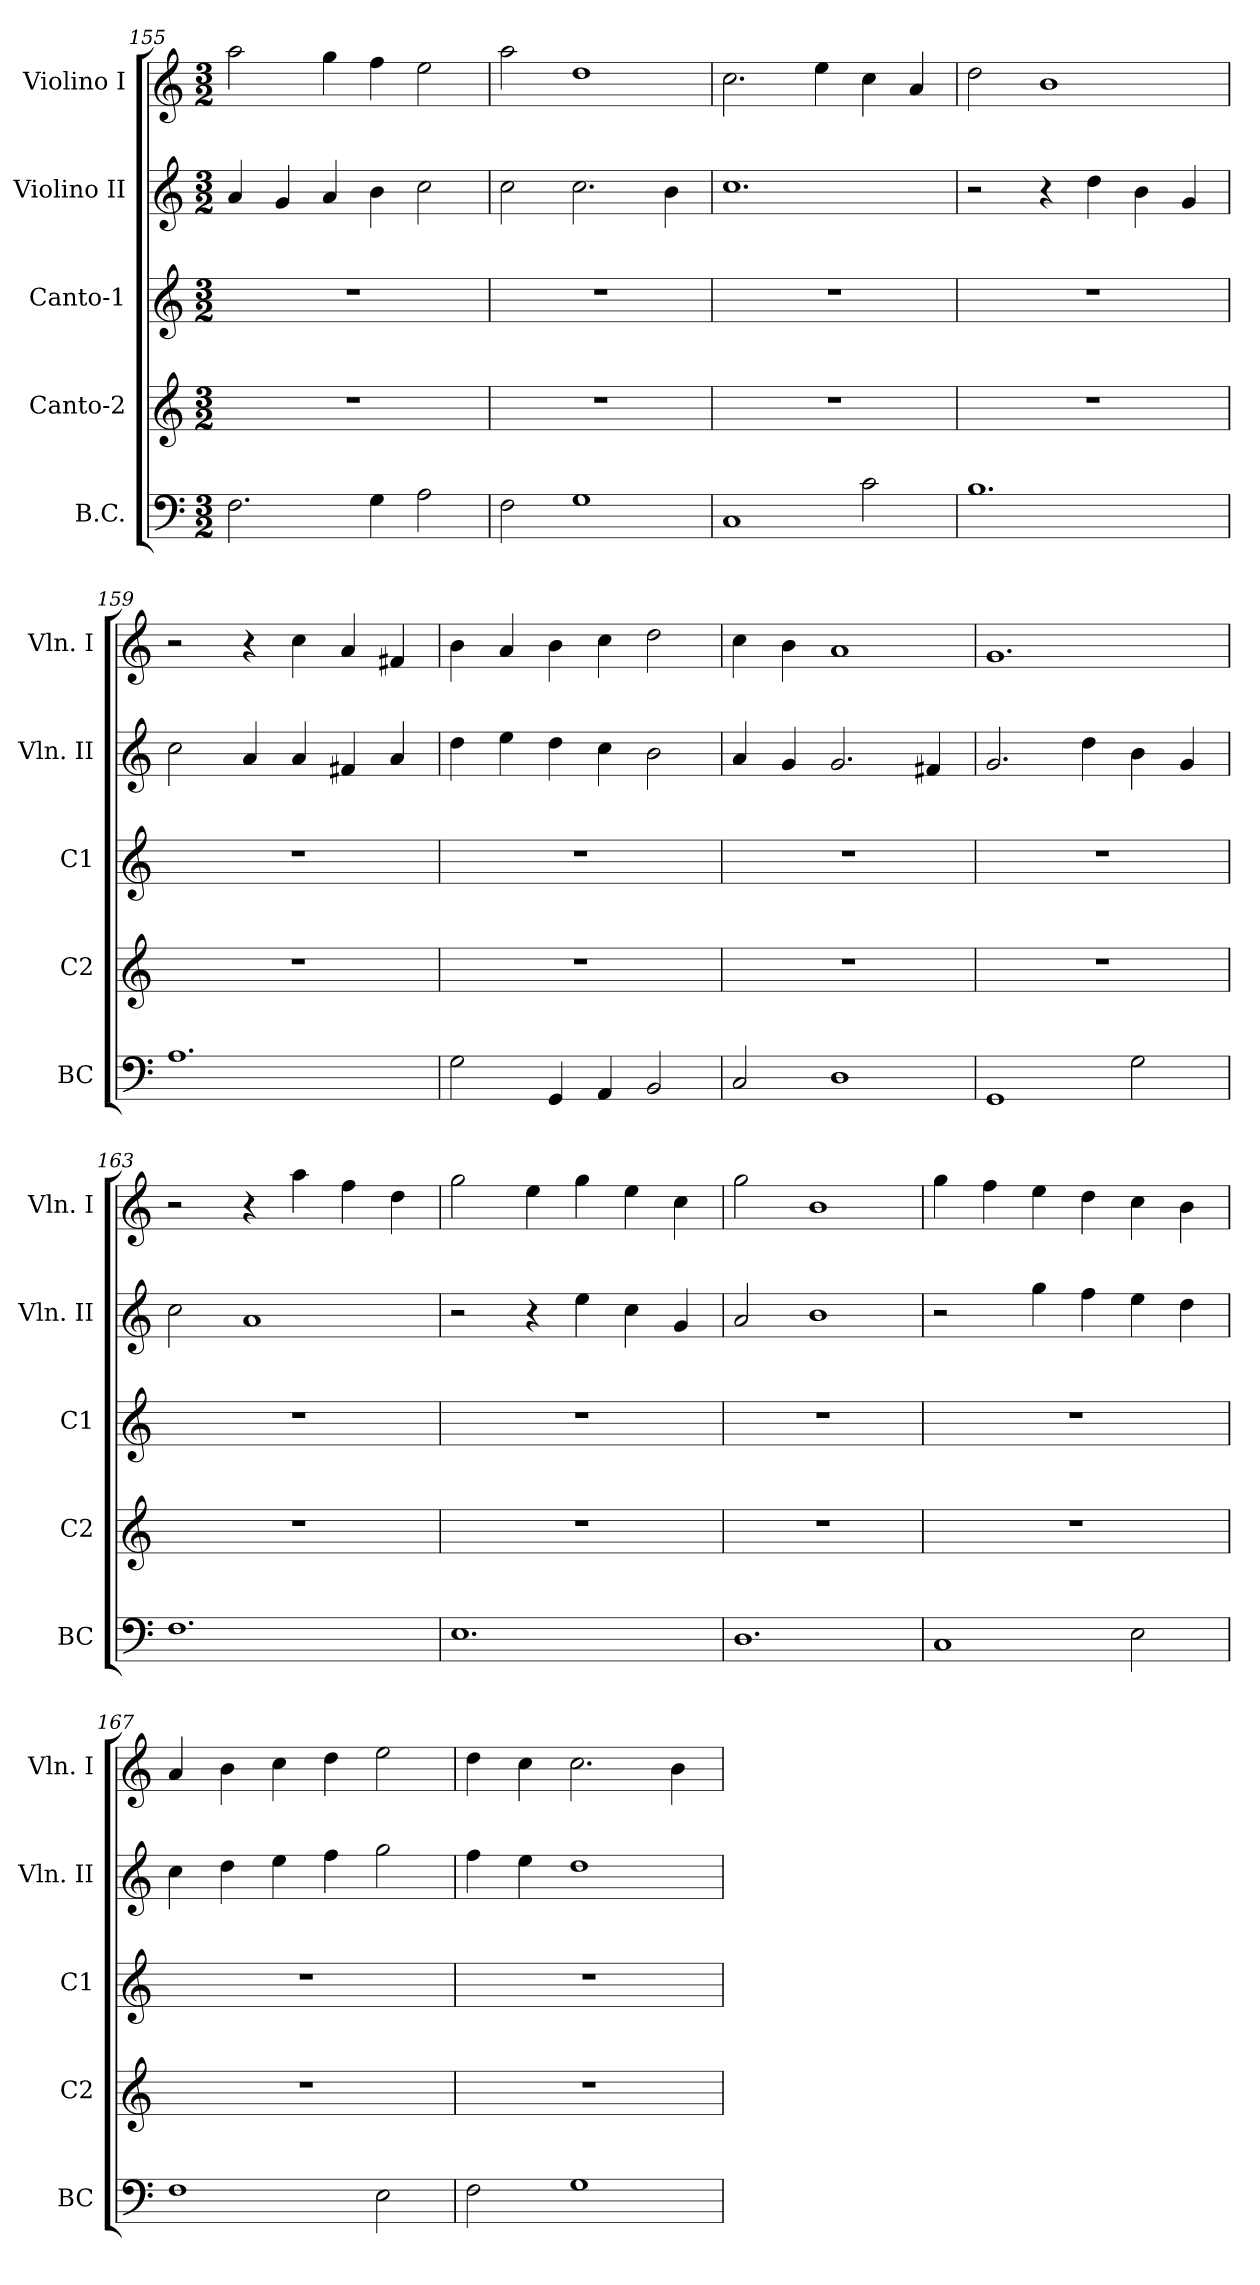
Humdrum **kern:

**kern	**kern	**kern	**kern	**kern
*part5	*part4	*part3	*part2	*part1
*staff5	*staff4	*staff3	*staff2	*staff1
*I"B.C.	*I"Canto-2	*I"Canto-1	*I"Violino II	*I"Violino I
*I'BC	*I'C2	*I'C1	*I'Vln. II	*I'Vln. I
*clefF4	*clefG2	*clefG2	*clefG2	*clefG2
*k[]	*k[]	*k[]	*k[]	*k[]
*C:	*C:	*C:	*C:	*C:
*M3/2	*M3/2	*M3/2	*M3/2	*M3/2
=155	=155	=155	=155	=155
2.F\	1.r	1.r	4a/	2aa\
.	.	.	4g/	.
.	.	.	4a/	4gg\
4G\	.	.	4b\	4ff\
2A\	.	.	2cc\	2ee\
=156	=156	=156	=156	=156
2F\	1.r	1.r	2cc\	2aa\
1G	.	.	2.cc\	1dd
.	.	.	4b\	.
=157	=157	=157	=157	=157
1C	1.r	1.r	1.cc	2.cc\
.	.	.	.	4ee\
2c\	.	.	.	4cc\
.	.	.	.	4a/
!!LO:LB:g=z
=158	=158	=158	=158	=158
1.B	1.r	1.r	2r	2dd\
.	.	.	4r	1b
.	.	.	4dd\	.
.	.	.	4b\	.
.	.	.	4g/	.
=159	=159	=159	=159	=159
1.A	1.r	1.r	2cc\	2r
.	.	.	4a/	4r
.	.	.	4a/	4cc\
.	.	.	4f#X/	4a/
.	.	.	4a/	4f#X/
=160	=160	=160	=160	=160
2G\	1.r	1.r	4dd\	4b\
.	.	.	4ee\	4a/
4GG/	.	.	4dd\	4b\
4AA/	.	.	4cc\	4cc\
2BB/	.	.	2b\	2dd\
=161	=161	=161	=161	=161
2C/	1.r	1.r	4a/	4cc\
.	.	.	4g/	4b\
1D	.	.	2.g/	1a
.	.	.	4f#X/	.
=162	=162	=162	=162	=162
1GG	1.r	1.r	2.g/	1.g
.	.	.	4dd\	.
2G\	.	.	4b\	.
.	.	.	4g/	.
=163	=163	=163	=163	=163
1.F	1.r	1.r	2cc\	2r
.	.	.	1a	4r
.	.	.	.	4aa\
.	.	.	.	4ff\
.	.	.	.	4dd\
!!LO:LB:g=z
=164	=164	=164	=164	=164
1.E	1.r	1.r	2r	2gg\
.	.	.	4r	4ee\
.	.	.	4ee\	4gg\
.	.	.	4cc\	4ee\
.	.	.	4g/	4cc\
=165	=165	=165	=165	=165
1.D	1.r	1.r	2a/	2gg\
.	.	.	1b	1b
=166	=166	=166	=166	=166
1C	1.r	1.r	2r	4gg\
.	.	.	.	4ff\
.	.	.	4gg\	4ee\
.	.	.	4ff\	4dd\
2E\	.	.	4ee\	4cc\
.	.	.	4dd\	4b\
=167	=167	=167	=167	=167
1F	1.r	1.r	4cc\	4a/
.	.	.	4dd\	4b\
.	.	.	4ee\	4cc\
.	.	.	4ff\	4dd\
2E\	.	.	2gg\	2ee\
=168	=168	=168	=168	=168
2F\	1.r	1.r	4ff\	4dd\
.	.	.	4ee\	4cc\
1G	.	.	1dd	2.cc\
.	.	.	.	4b\
=	=	=	=	=
*-	*-	*-	*-	*-
